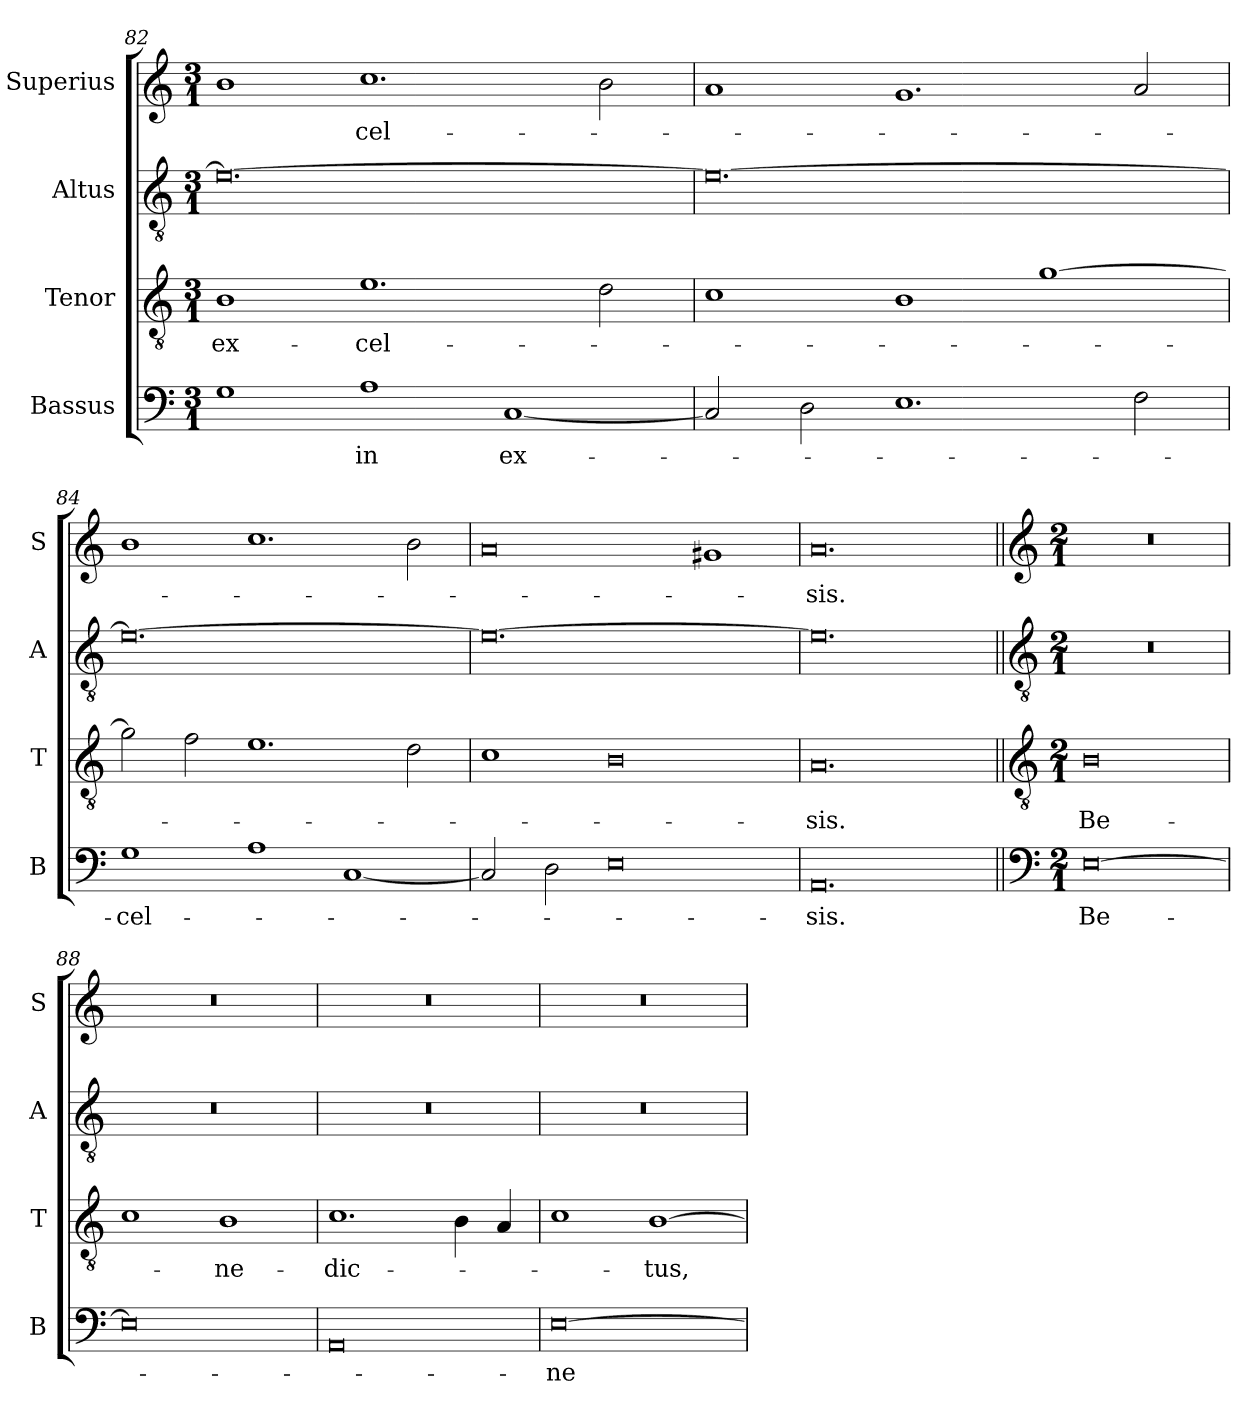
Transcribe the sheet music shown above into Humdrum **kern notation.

**kern	**text	**kern	**text	**kern	**kern	**text
*part4	*part4	*part3	*part3	*part2	*part1	*part1
*staff4	*staff4	*staff3	*staff3	*staff2	*staff1	*staff1
*I"Bassus	*	*I"Tenor	*	*I"Altus	*I"Superius	*
*I'B	*	*I'T	*	*I'A	*I'S	*
*clefF4	*	*clefGv2	*	*clefGv2	*clefG2	*
*k[]	*	*k[]	*	*k[]	*k[]	*
*M3/1	*	*M3/1	*	*M3/1	*M3/1	*
=82	=82	=82	=82	=82	=82	=82
1G	.	1B	ex-	0.e_	1b	.
1A	in	1.e	-cel-	.	1.cc	-cel-
[1C	ex-	.	.	.	.	.
.	.	2d\	.	.	2b\	.
=83	=83	=83	=83	=83	=83	=83
2C/]	.	1c	.	0.e_	1a	.
2D\	.	.	.	.	.	.
1.E	.	1B	.	.	1.g	.
.	.	[1g	.	.	.	.
2F\	.	.	.	.	2a/	.
=84	=84	=84	=84	=84	=84	=84
1G	-cel-	2g\]	.	0.e_	1b	.
.	.	2f\	.	.	.	.
1A	.	1.e	.	.	1.cc	.
[1C	.	.	.	.	.	.
.	.	2d\	.	.	2b\	.
=85	=85	=85	=85	=85	=85	=85
2C/]	.	1c	.	0.e_	0a	.
2D\	.	.	.	.	.	.
0E	.	0B	.	.	.	.
.	.	.	.	.	1g#X	.
=86	=86	=86	=86	=86	=86	=86
0.AA/	-sis.	0.A/	-sis.	0.e]	0.a/	-sis.
!!LO:LB:g=z
=87||	=87||	=87||	=87||	=87||	=87||	=87||
*clefF4	*	*clefGv2	*	*clefGv2	*clefG2	*
*k[]	*	*k[]	*	*k[]	*k[]	*
*M2/1	*	*M2/1	*	*M2/1	*M2/1	*
[0E	Be-	0B	Be-	0r	0r	.
=88	=88	=88	=88	=88	=88	=88
0E]	.	1c	.	0r	0r	.
.	.	1B	-ne-	.	.	.
=89	=89	=89	=89	=89	=89	=89
0AA	.	1.c	-dic-	0r	0r	.
.	.	4B\	.	.	.	.
.	.	4A/	.	.	.	.
=90	=90	=90	=90	=90	=90	=90
[0E	-ne-	1c	.	0r	0r	.
.	.	[1B	-tus,	.	.	.
=	=	=	=	=	=	=
*-	*-	*-	*-	*-	*-	*-
